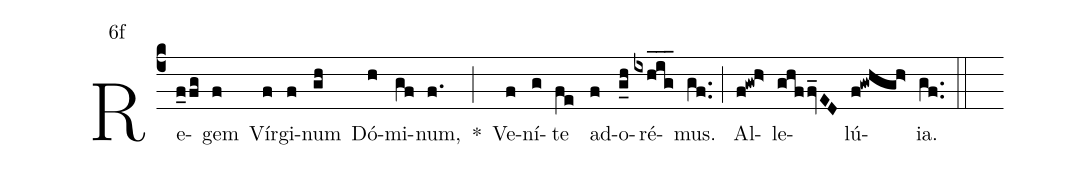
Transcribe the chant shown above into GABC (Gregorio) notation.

mode:6f;
%%
(c4) Re(f_0fg)gem(f) Vír(f)gi(f)num(gh) Dó(h)mi(gf)num,(f.) <sp>*</sp>(;) Ve(f)ní(g)te(fe) ad(f)o(g_h)ré(ixhig___)mus.(gf..) (;) Al(f!gw!h>)le(ghffv_ED)lú(f!gwhgh>){ia}.(gf..) (::)
